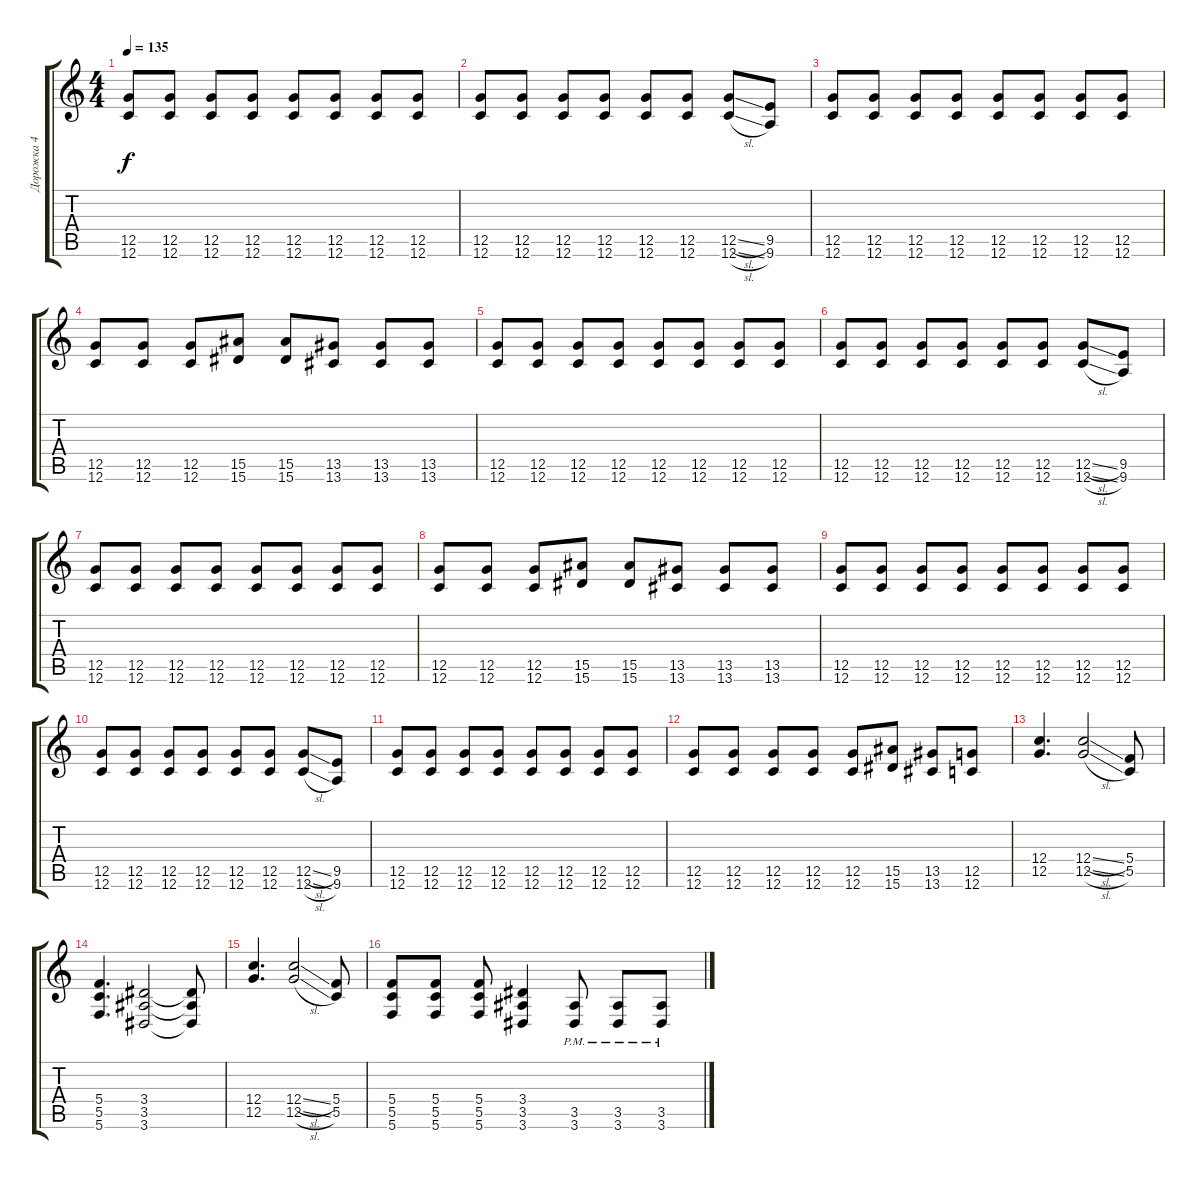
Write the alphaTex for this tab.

\track ("Дорожка 4" "Дорожка 4") {instrument overdrivenguitar}
\staff {score tabs}
\tuning (D4 A3 F3 C3 G2 C2) {hide}
\ts (4 4)
\tempo 135
\clef g2
\ks c
(12.5 12.6).8{dy f} (12.5 12.6).8 (12.5 12.6).8 (12.5 12.6).8 (12.5 12.6).8 (12.5 12.6).8 (12.5 12.6).8 (12.5 12.6).8 |
(12.5 12.6).8 (12.5 12.6).8 (12.5 12.6).8 (12.5 12.6).8 (12.5 12.6).8 (12.5 12.6).8 (12.5{sl} 12.6{sl}).8 (9.5 9.6).8 |
(12.5 12.6).8 (12.5 12.6).8 (12.5 12.6).8 (12.5 12.6).8 (12.5 12.6).8 (12.5 12.6).8 (12.5 12.6).8 (12.5 12.6).8 |
(12.5 12.6).8 (12.5 12.6).8 (12.5 12.6).8 (15.5 15.6).8 (15.5 15.6).8 (13.5 13.6).8 (13.5 13.6).8 (13.5 13.6).8 |
(12.5 12.6).8 (12.5 12.6).8 (12.5 12.6).8 (12.5 12.6).8 (12.5 12.6).8 (12.5 12.6).8 (12.5 12.6).8 (12.5 12.6).8 |
(12.5 12.6).8 (12.5 12.6).8 (12.5 12.6).8 (12.5 12.6).8 (12.5 12.6).8 (12.5 12.6).8 (12.5{sl} 12.6{sl}).8 (9.5 9.6).8 |
(12.5 12.6).8 (12.5 12.6).8 (12.5 12.6).8 (12.5 12.6).8 (12.5 12.6).8 (12.5 12.6).8 (12.5 12.6).8 (12.5 12.6).8 |
(12.5 12.6).8 (12.5 12.6).8 (12.5 12.6).8 (15.5 15.6).8 (15.5 15.6).8 (13.5 13.6).8 (13.5 13.6).8 (13.5 13.6).8 |
(12.5 12.6).8 (12.5 12.6).8 (12.5 12.6).8 (12.5 12.6).8 (12.5 12.6).8 (12.5 12.6).8 (12.5 12.6).8 (12.5 12.6).8 |
(12.5 12.6).8 (12.5 12.6).8 (12.5 12.6).8 (12.5 12.6).8 (12.5 12.6).8 (12.5 12.6).8 (12.5{sl} 12.6{sl}).8 (9.5 9.6).8 |
(12.5 12.6).8 (12.5 12.6).8 (12.5 12.6).8 (12.5 12.6).8 (12.5 12.6).8 (12.5 12.6).8 (12.5 12.6).8 (12.5 12.6).8 |
(12.5 12.6).8 (12.5 12.6).8 (12.5 12.6).8 (12.5 12.6).8 (12.5 12.6).8 (15.5 15.6).8 (13.5 13.6).8 (12.5 12.6).8 |
(12.4 12.5).4{d} (12.4{sl} 12.5{sl}).2 (5.4 5.5).8 |
(5.4 5.5 5.6).4{d} (3.4 3.5 3.6).2 (3.4{t} 3.5{t} 3.6{t}).8 |
(12.4 12.5).4{d} (12.4{sl} 12.5{sl}).2 (5.4 5.5).8 |
(5.4 5.5 5.6).8 (5.4 5.5 5.6).8 (5.4 5.5 5.6).8 (3.4 3.5 3.6).4 (3.5{pm} 3.6{pm}).8 (3.5{pm} 3.6{pm}).8 (3.5{pm} 3.6{pm}).8
